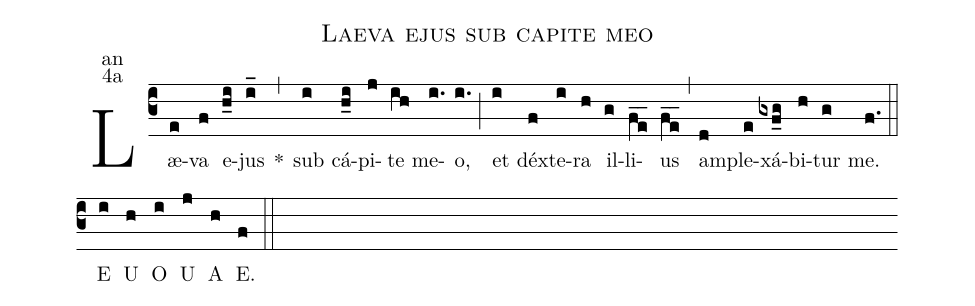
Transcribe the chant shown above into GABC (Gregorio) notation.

name:Laeva ejus sub capite meo;
office-part:an;
mode:4a;
%%
(c3) Læ(e)va(f) e(h_i)jus(i_) <sp>*</sp>(,)
sub(i) cá(h_i)pi(j)te(ih) me(i.)o,(i.) (;)
et(i) déx(f)te(i)ra(h) il(g)li(fe__)us(fe__) (,)
am(d)ple(e)xá(gxf_g)bi(h)tur(g) me.(f.) (::)
<eu>E(i) U(h) O(i) U(j) A(h) E.(f) </eu>(::)
